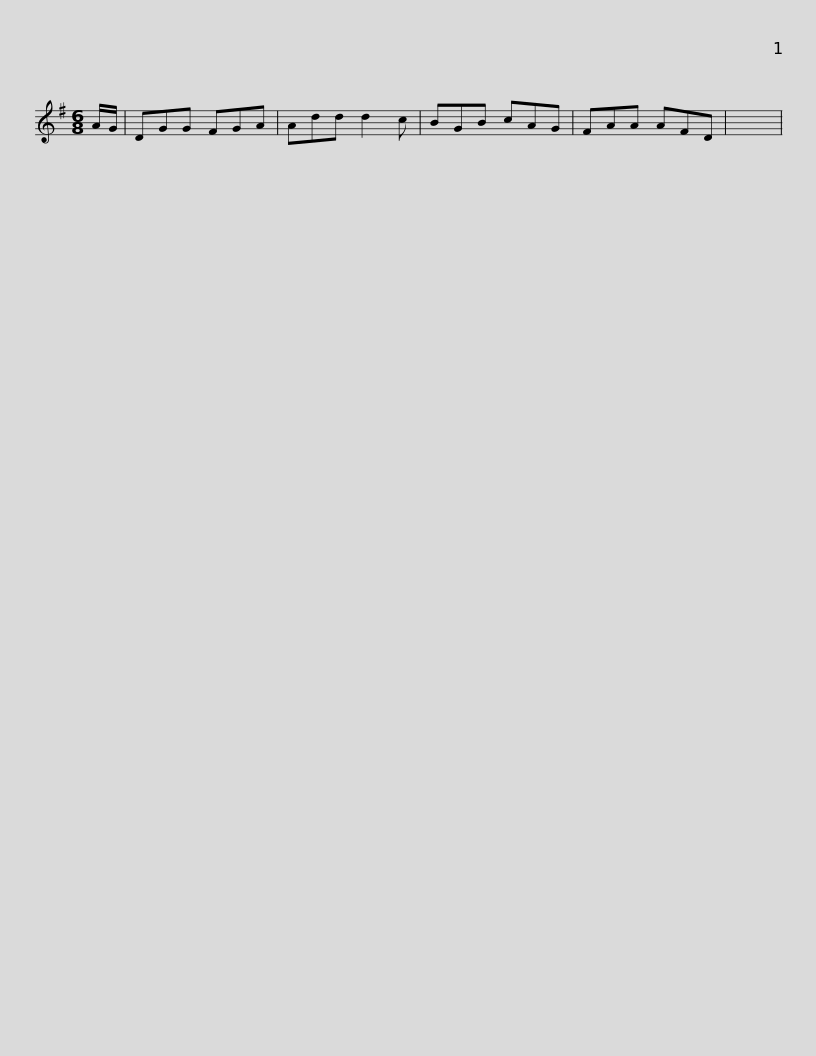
X:1
L:1/8
M:6/8
I:linebreak $
K:G
V:1 treble
V:1
 A/G/ | DGG FGA | Add d2 c | BGB cAG | FAA AFD | %5
 x6 | %6
